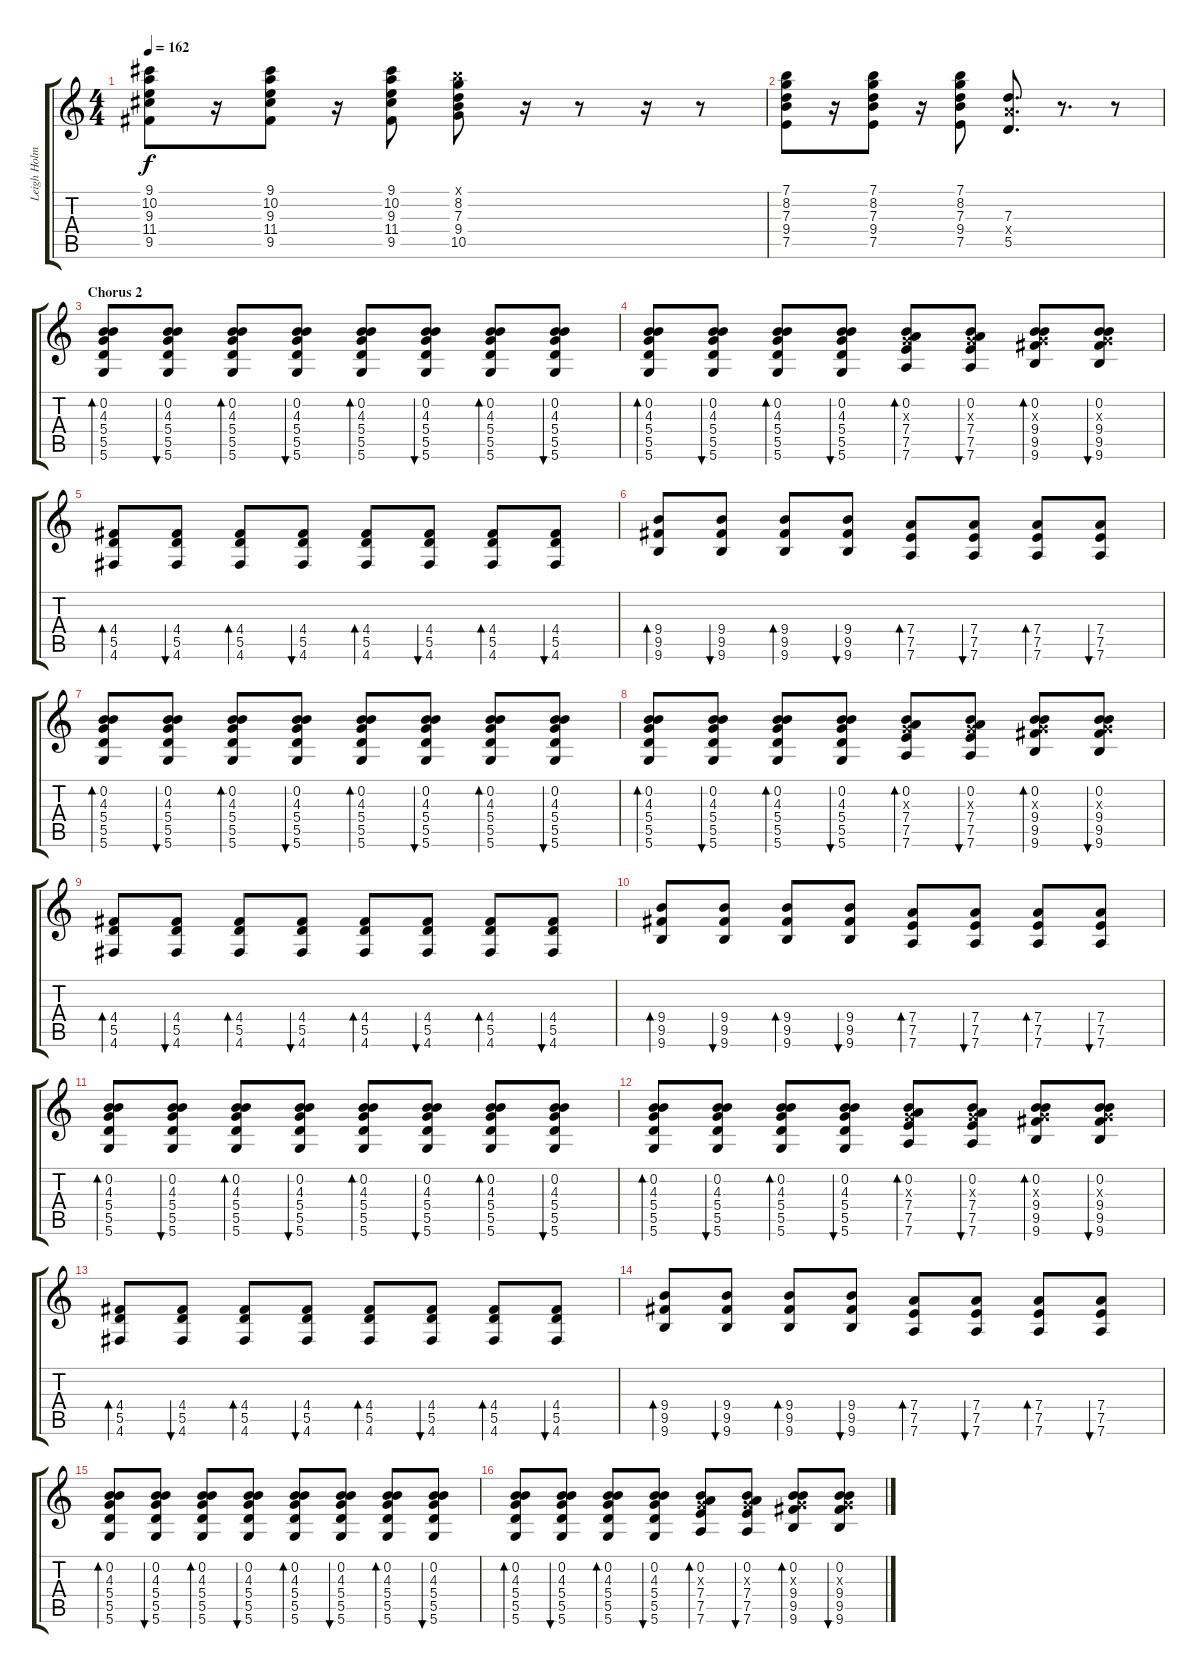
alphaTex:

\track ("Leigh Holmes" "Leigh Holm") {instrument overdrivenguitar}
\staff {score tabs}
\tuning (E4 B3 G3 D3 A2 D2) {hide}
\ts (4 4)
\tempo 162
\clef g2
\ks c
(9.1 10.2 9.3 11.4 9.5).8{dy f} r.16 (9.1 10.2 9.3 11.4 9.5).8 r.16 (9.1 10.2 9.3 11.4 9.5).8 (7.1{x} 8.2 7.3 9.4 10.5).8 r.16 r.8 r.16 r.8 |
(7.1 8.2 7.3 9.4 7.5).8 r.16 (7.1 8.2 7.3 9.4 7.5).8 r.16 (7.1 8.2 7.3 9.4 7.5).8 (7.3 7.4{x} 5.5).8{d} r.8{d} r.8 |
\section ("" "Chorus 2")
(0.2 4.3 5.4 5.5 5.6).8{bd 120} (0.2 4.3 5.4 5.5 5.6).8{bu 120} (0.2 4.3 5.4 5.5 5.6).8{bd 120} (0.2 4.3 5.4 5.5 5.6).8{bu 120} (0.2 4.3 5.4 5.5 5.6).8{bd 120} (0.2 4.3 5.4 5.5 5.6).8{bu 120} (0.2 4.3 5.4 5.5 5.6).8{bd 120} (0.2 4.3 5.4 5.5 5.6).8{bu 120} |
(0.2 4.3 5.4 5.5 5.6).8{bd 120} (0.2 4.3 5.4 5.5 5.6).8{bu 120} (0.2 4.3 5.4 5.5 5.6).8{bd 120} (0.2 4.3 5.4 5.5 5.6).8{bu 120} (0.2 0.3{x} 7.4 7.5 7.6).8{bd 120} (0.2 0.3{x} 7.4 7.5 7.6).8{bu 120} (0.2 0.3{x} 9.4 9.5 9.6).8{bd 120} (0.2 0.3{x} 9.4 9.5 9.6).8{bu 120} |
(4.4 5.5 4.6).8{bd 120} (4.4 5.5 4.6).8{bu 120} (4.4 5.5 4.6).8{bd 120} (4.4 5.5 4.6).8{bu 120} (4.4 5.5 4.6).8{bd 120} (4.4 5.5 4.6).8{bu 120} (4.4 5.5 4.6).8{bd 120} (4.4 5.5 4.6).8{bu 120} |
(9.4 9.5 9.6).8{bd 120} (9.4 9.5 9.6).8{bu 120} (9.4 9.5 9.6).8{bd 120} (9.4 9.5 9.6).8{bu 120} (7.4 7.5 7.6).8{bd 120} (7.4 7.5 7.6).8{bu 120} (7.4 7.5 7.6).8{bd 120} (7.4 7.5 7.6).8{bu 120} |
(0.2 4.3 5.4 5.5 5.6).8{bd 120} (0.2 4.3 5.4 5.5 5.6).8{bu 120} (0.2 4.3 5.4 5.5 5.6).8{bd 120} (0.2 4.3 5.4 5.5 5.6).8{bu 120} (0.2 4.3 5.4 5.5 5.6).8{bd 120} (0.2 4.3 5.4 5.5 5.6).8{bu 120} (0.2 4.3 5.4 5.5 5.6).8{bd 120} (0.2 4.3 5.4 5.5 5.6).8{bu 120} |
(0.2 4.3 5.4 5.5 5.6).8{bd 120} (0.2 4.3 5.4 5.5 5.6).8{bu 120} (0.2 4.3 5.4 5.5 5.6).8{bd 120} (0.2 4.3 5.4 5.5 5.6).8{bu 120} (0.2 0.3{x} 7.4 7.5 7.6).8{bd 120} (0.2 0.3{x} 7.4 7.5 7.6).8{bu 120} (0.2 0.3{x} 9.4 9.5 9.6).8{bd 120} (0.2 0.3{x} 9.4 9.5 9.6).8{bu 120} |
(4.4 5.5 4.6).8{bd 120} (4.4 5.5 4.6).8{bu 120} (4.4 5.5 4.6).8{bd 120} (4.4 5.5 4.6).8{bu 120} (4.4 5.5 4.6).8{bd 120} (4.4 5.5 4.6).8{bu 120} (4.4 5.5 4.6).8{bd 120} (4.4 5.5 4.6).8{bu 120} |
(9.4 9.5 9.6).8{bd 120} (9.4 9.5 9.6).8{bu 120} (9.4 9.5 9.6).8{bd 120} (9.4 9.5 9.6).8{bu 120} (7.4 7.5 7.6).8{bd 120} (7.4 7.5 7.6).8{bu 120} (7.4 7.5 7.6).8{bd 120} (7.4 7.5 7.6).8{bu 120} |
(0.2 4.3 5.4 5.5 5.6).8{bd 120} (0.2 4.3 5.4 5.5 5.6).8{bu 120} (0.2 4.3 5.4 5.5 5.6).8{bd 120} (0.2 4.3 5.4 5.5 5.6).8{bu 120} (0.2 4.3 5.4 5.5 5.6).8{bd 120} (0.2 4.3 5.4 5.5 5.6).8{bu 120} (0.2 4.3 5.4 5.5 5.6).8{bd 120} (0.2 4.3 5.4 5.5 5.6).8{bu 120} |
(0.2 4.3 5.4 5.5 5.6).8{bd 120} (0.2 4.3 5.4 5.5 5.6).8{bu 120} (0.2 4.3 5.4 5.5 5.6).8{bd 120} (0.2 4.3 5.4 5.5 5.6).8{bu 120} (0.2 0.3{x} 7.4 7.5 7.6).8{bd 120} (0.2 0.3{x} 7.4 7.5 7.6).8{bu 120} (0.2 0.3{x} 9.4 9.5 9.6).8{bd 120} (0.2 0.3{x} 9.4 9.5 9.6).8{bu 120} |
(4.4 5.5 4.6).8{bd 120} (4.4 5.5 4.6).8{bu 120} (4.4 5.5 4.6).8{bd 120} (4.4 5.5 4.6).8{bu 120} (4.4 5.5 4.6).8{bd 120} (4.4 5.5 4.6).8{bu 120} (4.4 5.5 4.6).8{bd 120} (4.4 5.5 4.6).8{bu 120} |
(9.4 9.5 9.6).8{bd 120} (9.4 9.5 9.6).8{bu 120} (9.4 9.5 9.6).8{bd 120} (9.4 9.5 9.6).8{bu 120} (7.4 7.5 7.6).8{bd 120} (7.4 7.5 7.6).8{bu 120} (7.4 7.5 7.6).8{bd 120} (7.4 7.5 7.6).8{bu 120} |
(0.2 4.3 5.4 5.5 5.6).8{bd 120} (0.2 4.3 5.4 5.5 5.6).8{bu 120} (0.2 4.3 5.4 5.5 5.6).8{bd 120} (0.2 4.3 5.4 5.5 5.6).8{bu 120} (0.2 4.3 5.4 5.5 5.6).8{bd 120} (0.2 4.3 5.4 5.5 5.6).8{bu 120} (0.2 4.3 5.4 5.5 5.6).8{bd 120} (0.2 4.3 5.4 5.5 5.6).8{bu 120} |
(0.2 4.3 5.4 5.5 5.6).8{bd 120} (0.2 4.3 5.4 5.5 5.6).8{bu 120} (0.2 4.3 5.4 5.5 5.6).8{bd 120} (0.2 4.3 5.4 5.5 5.6).8{bu 120} (0.2 0.3{x} 7.4 7.5 7.6).8{bd 120} (0.2 0.3{x} 7.4 7.5 7.6).8{bu 120} (0.2 0.3{x} 9.4 9.5 9.6).8{bd 120} (0.2 0.3{x} 9.4 9.5 9.6).8{bu 120}
